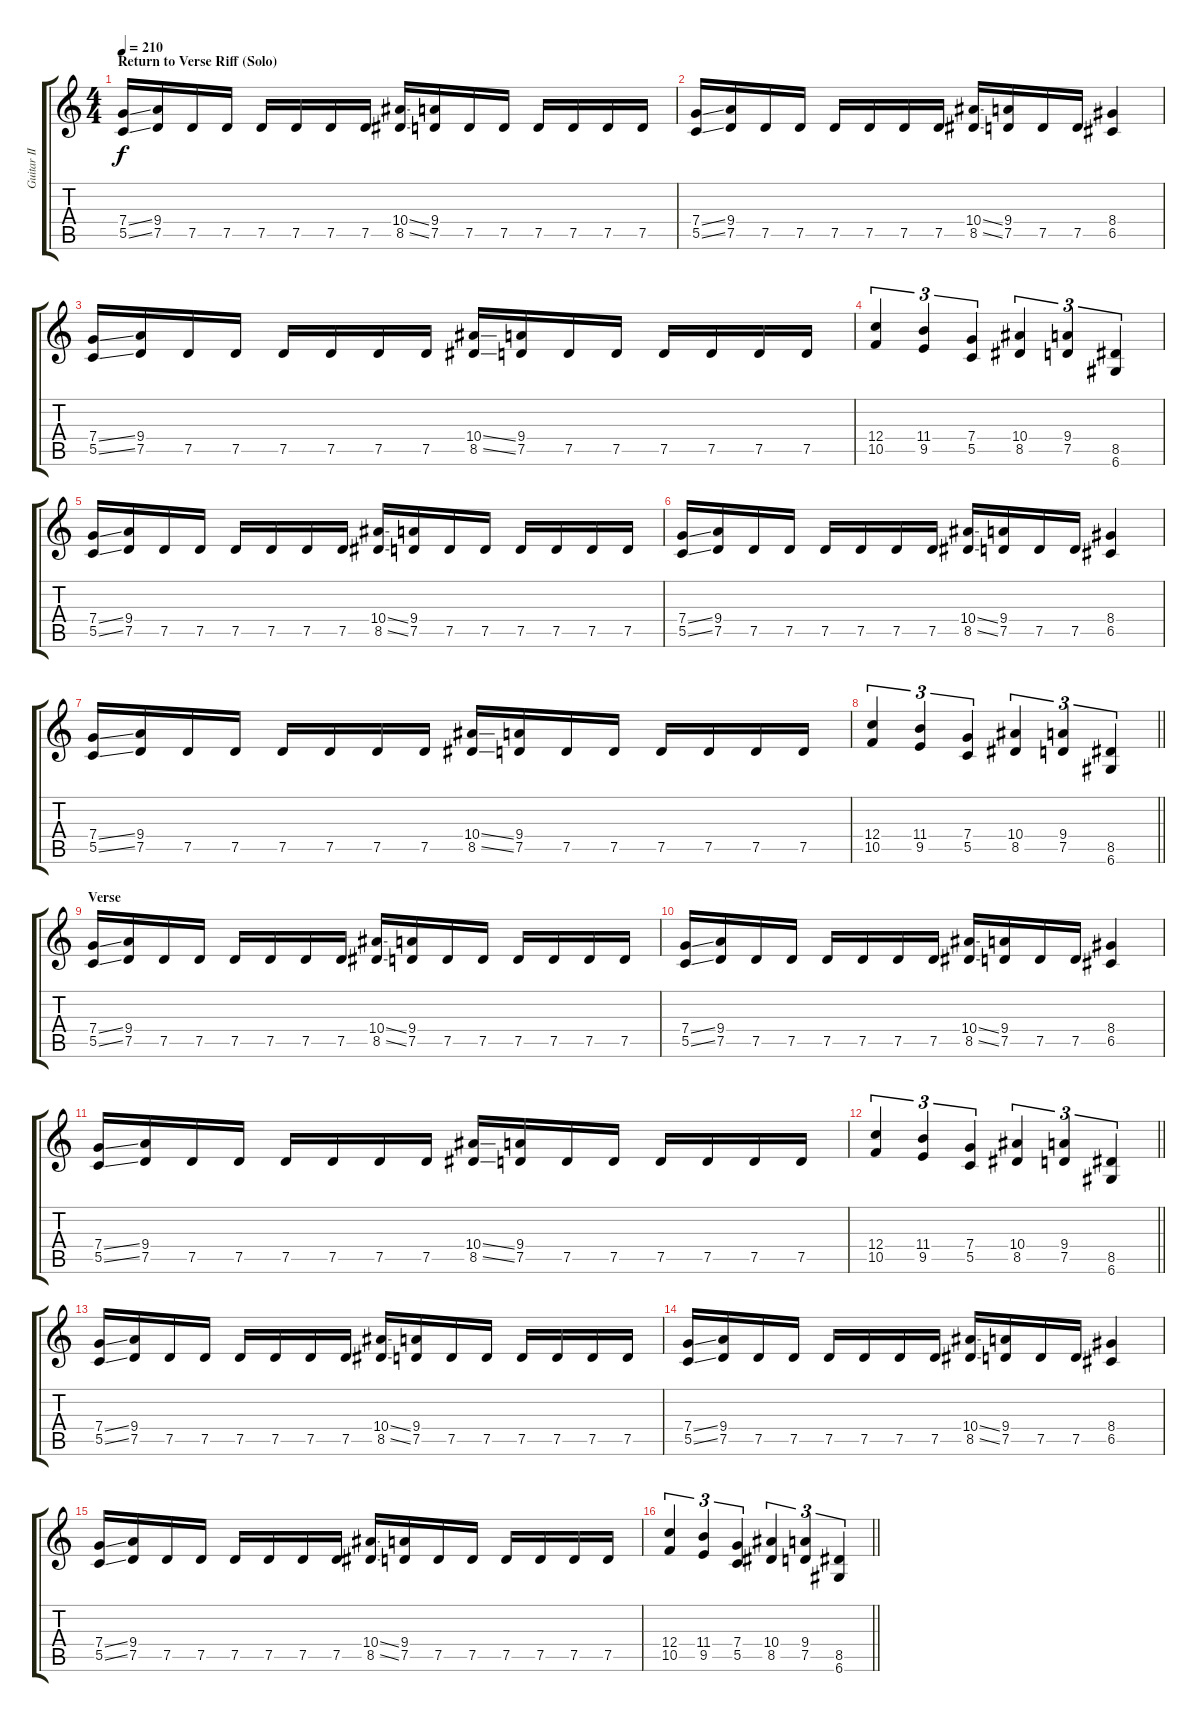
\track ("Guitar II" "Guitar II") {instrument distortionguitar}
\staff {score tabs}
\tuning (D4 A3 F3 C3 G2 D2) {hide}
\ts (4 4)
\section ("" "Return to Verse Riff (Solo)")
\tempo 210
\clef g2
\ks c
(7.4{ss} 5.5{ss}).16{dy f} (9.4 7.5).16 7.5.16 7.5.16 7.5.16 7.5.16 7.5.16 7.5.16 (10.4{ss} 8.5{ss}).16 (9.4 7.5).16 7.5.16 7.5.16 7.5.16 7.5.16 7.5.16 7.5.16 |
(7.4{ss} 5.5{ss}).16 (9.4 7.5).16 7.5.16 7.5.16 7.5.16 7.5.16 7.5.16 7.5.16 (10.4{ss} 8.5{ss}).16 (9.4 7.5).16 7.5.16 7.5.16 (8.4 6.5).4 |
(7.4{ss} 5.5{ss}).16 (9.4 7.5).16 7.5.16 7.5.16 7.5.16 7.5.16 7.5.16 7.5.16 (10.4{ss} 8.5{ss}).16 (9.4 7.5).16 7.5.16 7.5.16 7.5.16 7.5.16 7.5.16 7.5.16 |
(12.4 10.5).4{tu (3 2)} (11.4 9.5).4{tu (3 2)} (7.4 5.5).4{tu (3 2)} (10.4 8.5).4{tu (3 2)} (9.4 7.5).4{tu (3 2)} (8.5 6.6).4{tu (3 2)} |
(7.4{ss} 5.5{ss}).16 (9.4 7.5).16 7.5.16 7.5.16 7.5.16 7.5.16 7.5.16 7.5.16 (10.4{ss} 8.5{ss}).16 (9.4 7.5).16 7.5.16 7.5.16 7.5.16 7.5.16 7.5.16 7.5.16 |
(7.4{ss} 5.5{ss}).16 (9.4 7.5).16 7.5.16 7.5.16 7.5.16 7.5.16 7.5.16 7.5.16 (10.4{ss} 8.5{ss}).16 (9.4 7.5).16 7.5.16 7.5.16 (8.4 6.5).4 |
(7.4{ss} 5.5{ss}).16 (9.4 7.5).16 7.5.16 7.5.16 7.5.16 7.5.16 7.5.16 7.5.16 (10.4{ss} 8.5{ss}).16 (9.4 7.5).16 7.5.16 7.5.16 7.5.16 7.5.16 7.5.16 7.5.16 |
\barLineRight lightlight
(12.4 10.5).4{tu (3 2)} (11.4 9.5).4{tu (3 2)} (7.4 5.5).4{tu (3 2)} (10.4 8.5).4{tu (3 2)} (9.4 7.5).4{tu (3 2)} (8.5 6.6).4{tu (3 2)} |
\section ("" "Verse")
(7.4{ss} 5.5{ss}).16 (9.4 7.5).16 7.5.16 7.5.16 7.5.16 7.5.16 7.5.16 7.5.16 (10.4{ss} 8.5{ss}).16 (9.4 7.5).16 7.5.16 7.5.16 7.5.16 7.5.16 7.5.16 7.5.16 |
(7.4{ss} 5.5{ss}).16 (9.4 7.5).16 7.5.16 7.5.16 7.5.16 7.5.16 7.5.16 7.5.16 (10.4{ss} 8.5{ss}).16 (9.4 7.5).16 7.5.16 7.5.16 (8.4 6.5).4 |
(7.4{ss} 5.5{ss}).16 (9.4 7.5).16 7.5.16 7.5.16 7.5.16 7.5.16 7.5.16 7.5.16 (10.4{ss} 8.5{ss}).16 (9.4 7.5).16 7.5.16 7.5.16 7.5.16 7.5.16 7.5.16 7.5.16 |
\barLineRight lightlight
(12.4 10.5).4{tu (3 2)} (11.4 9.5).4{tu (3 2)} (7.4 5.5).4{tu (3 2)} (10.4 8.5).4{tu (3 2)} (9.4 7.5).4{tu (3 2)} (8.5 6.6).4{tu (3 2)} |
(7.4{ss} 5.5{ss}).16 (9.4 7.5).16 7.5.16 7.5.16 7.5.16 7.5.16 7.5.16 7.5.16 (10.4{ss} 8.5{ss}).16 (9.4 7.5).16 7.5.16 7.5.16 7.5.16 7.5.16 7.5.16 7.5.16 |
(7.4{ss} 5.5{ss}).16 (9.4 7.5).16 7.5.16 7.5.16 7.5.16 7.5.16 7.5.16 7.5.16 (10.4{ss} 8.5{ss}).16 (9.4 7.5).16 7.5.16 7.5.16 (8.4 6.5).4 |
(7.4{ss} 5.5{ss}).16 (9.4 7.5).16 7.5.16 7.5.16 7.5.16 7.5.16 7.5.16 7.5.16 (10.4{ss} 8.5{ss}).16 (9.4 7.5).16 7.5.16 7.5.16 7.5.16 7.5.16 7.5.16 7.5.16 |
\barLineRight lightlight
(12.4 10.5).4{tu (3 2)} (11.4 9.5).4{tu (3 2)} (7.4 5.5).4{tu (3 2)} (10.4 8.5).4{tu (3 2)} (9.4 7.5).4{tu (3 2)} (8.5 6.6).4{tu (3 2)}
